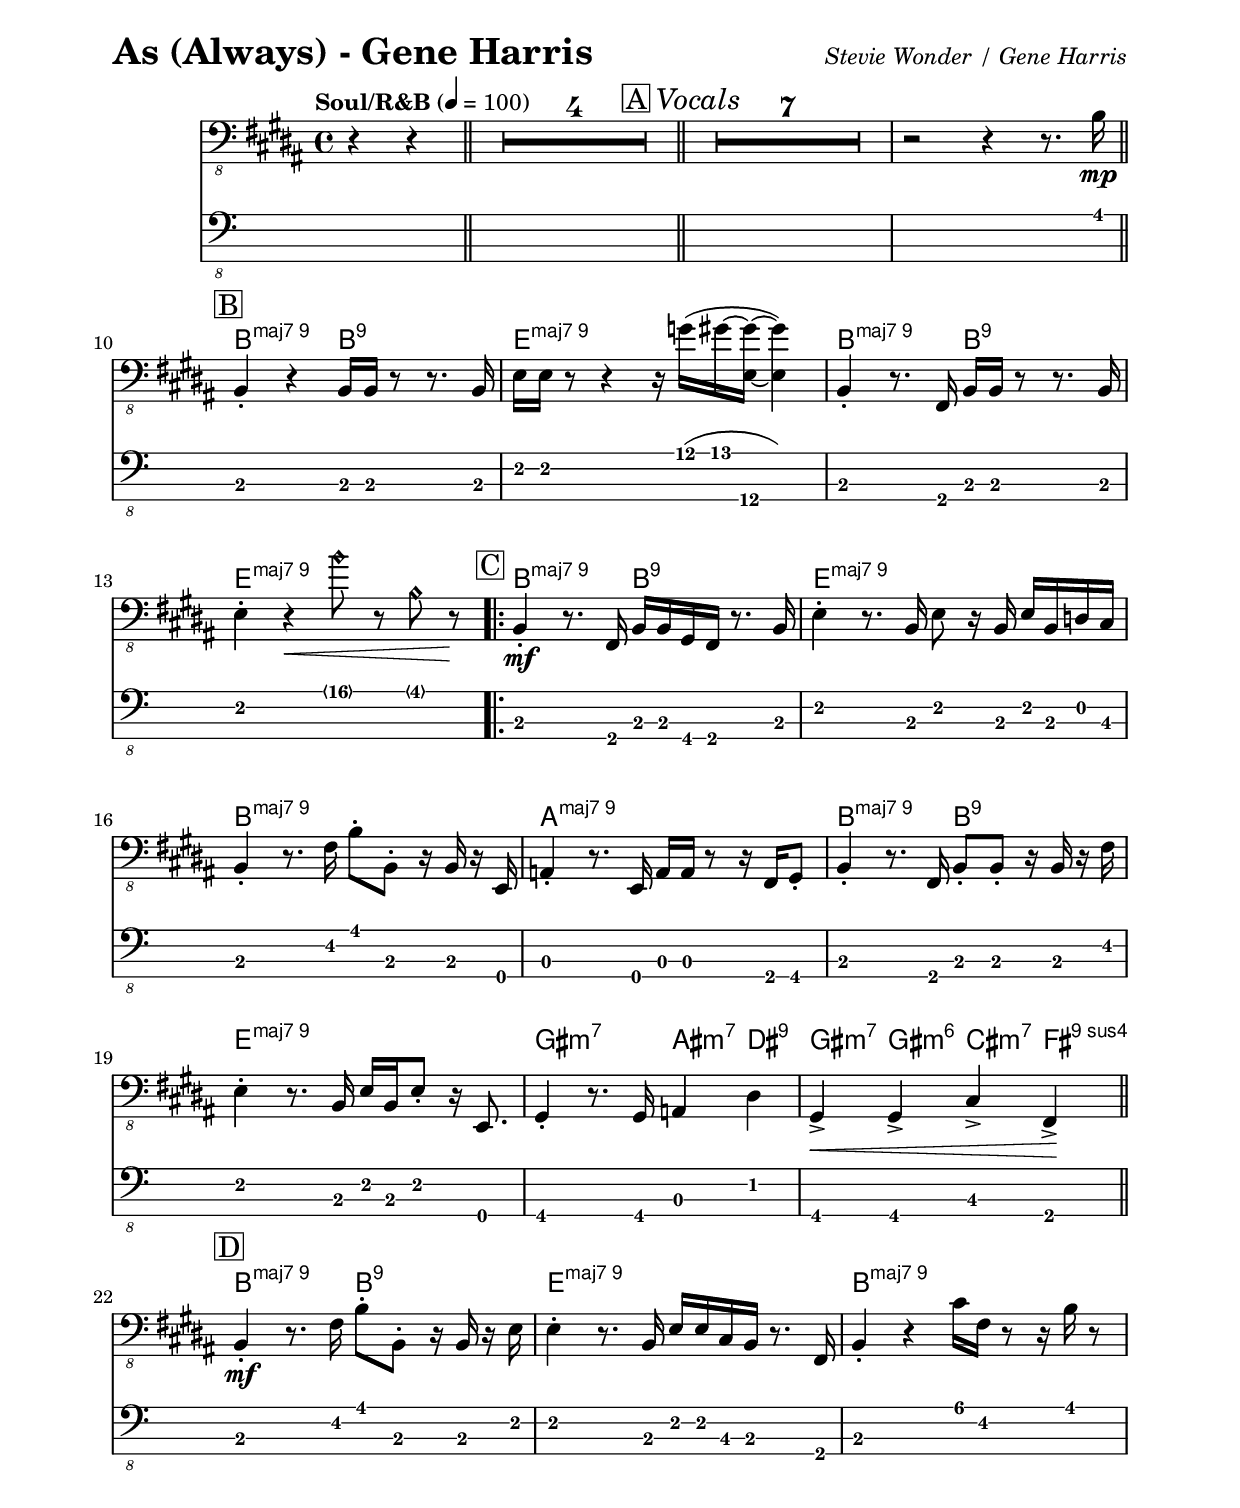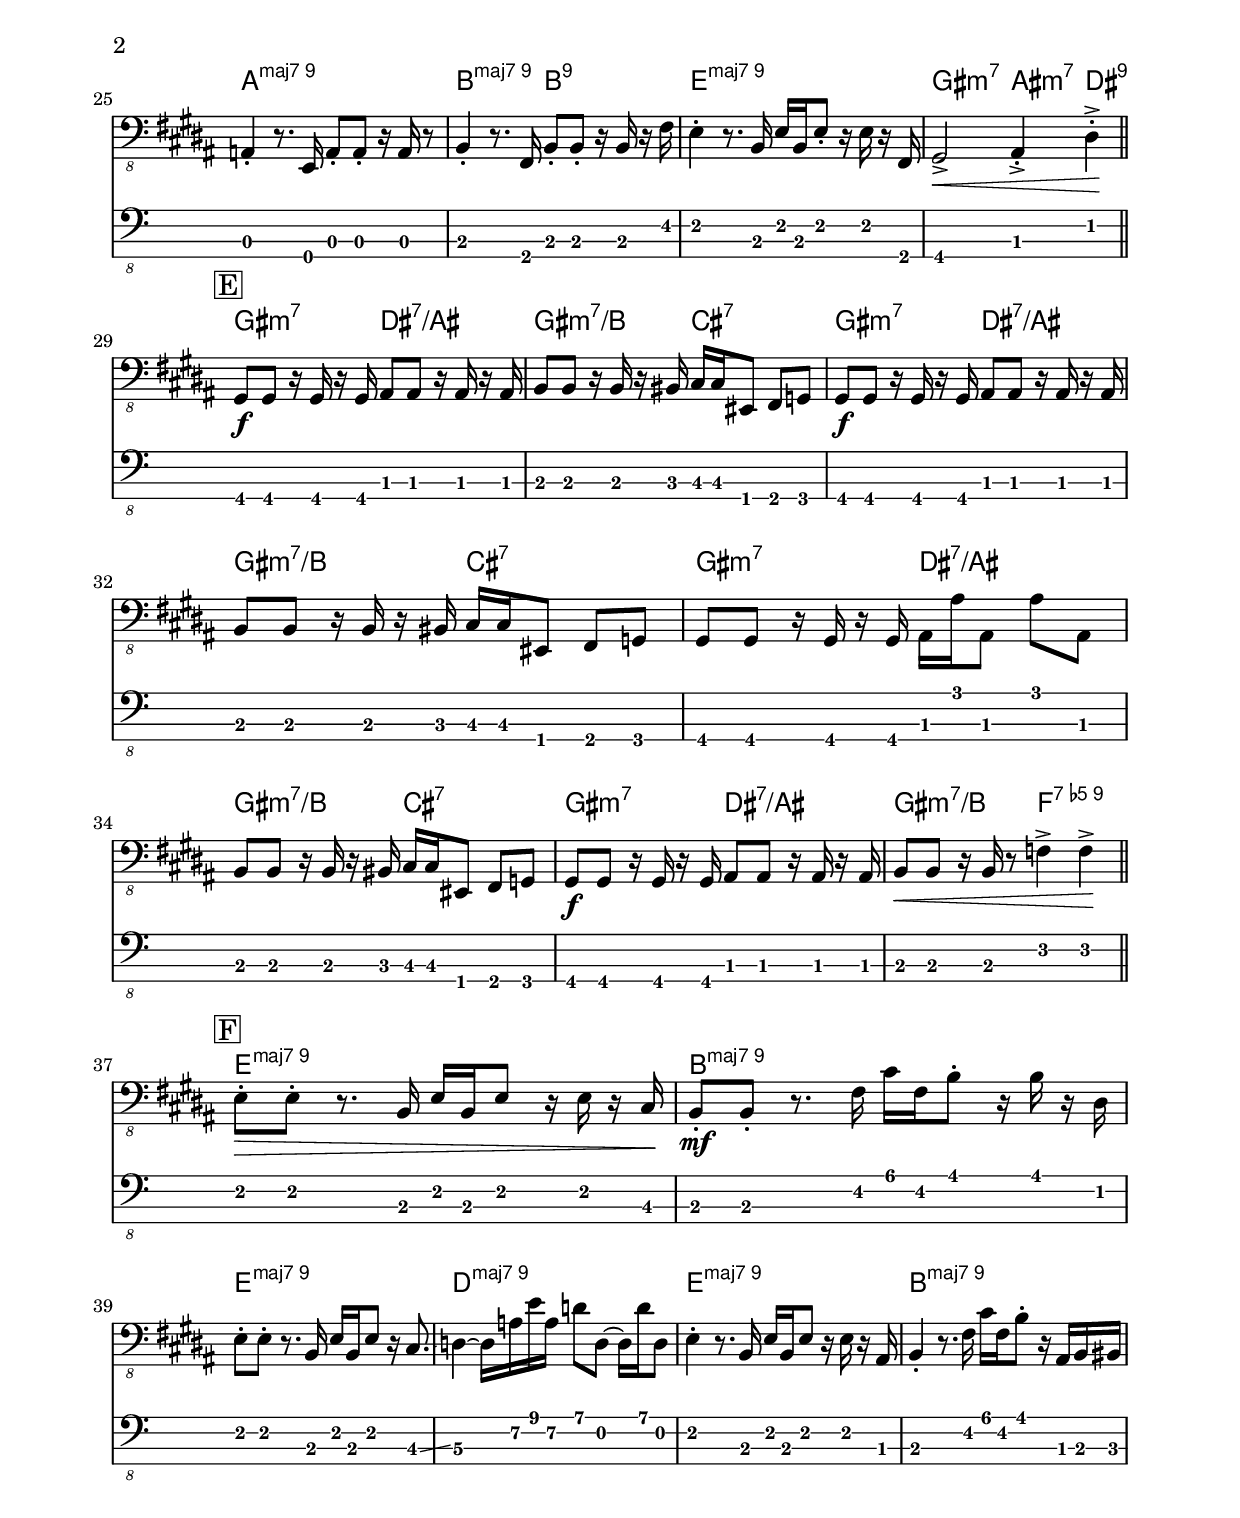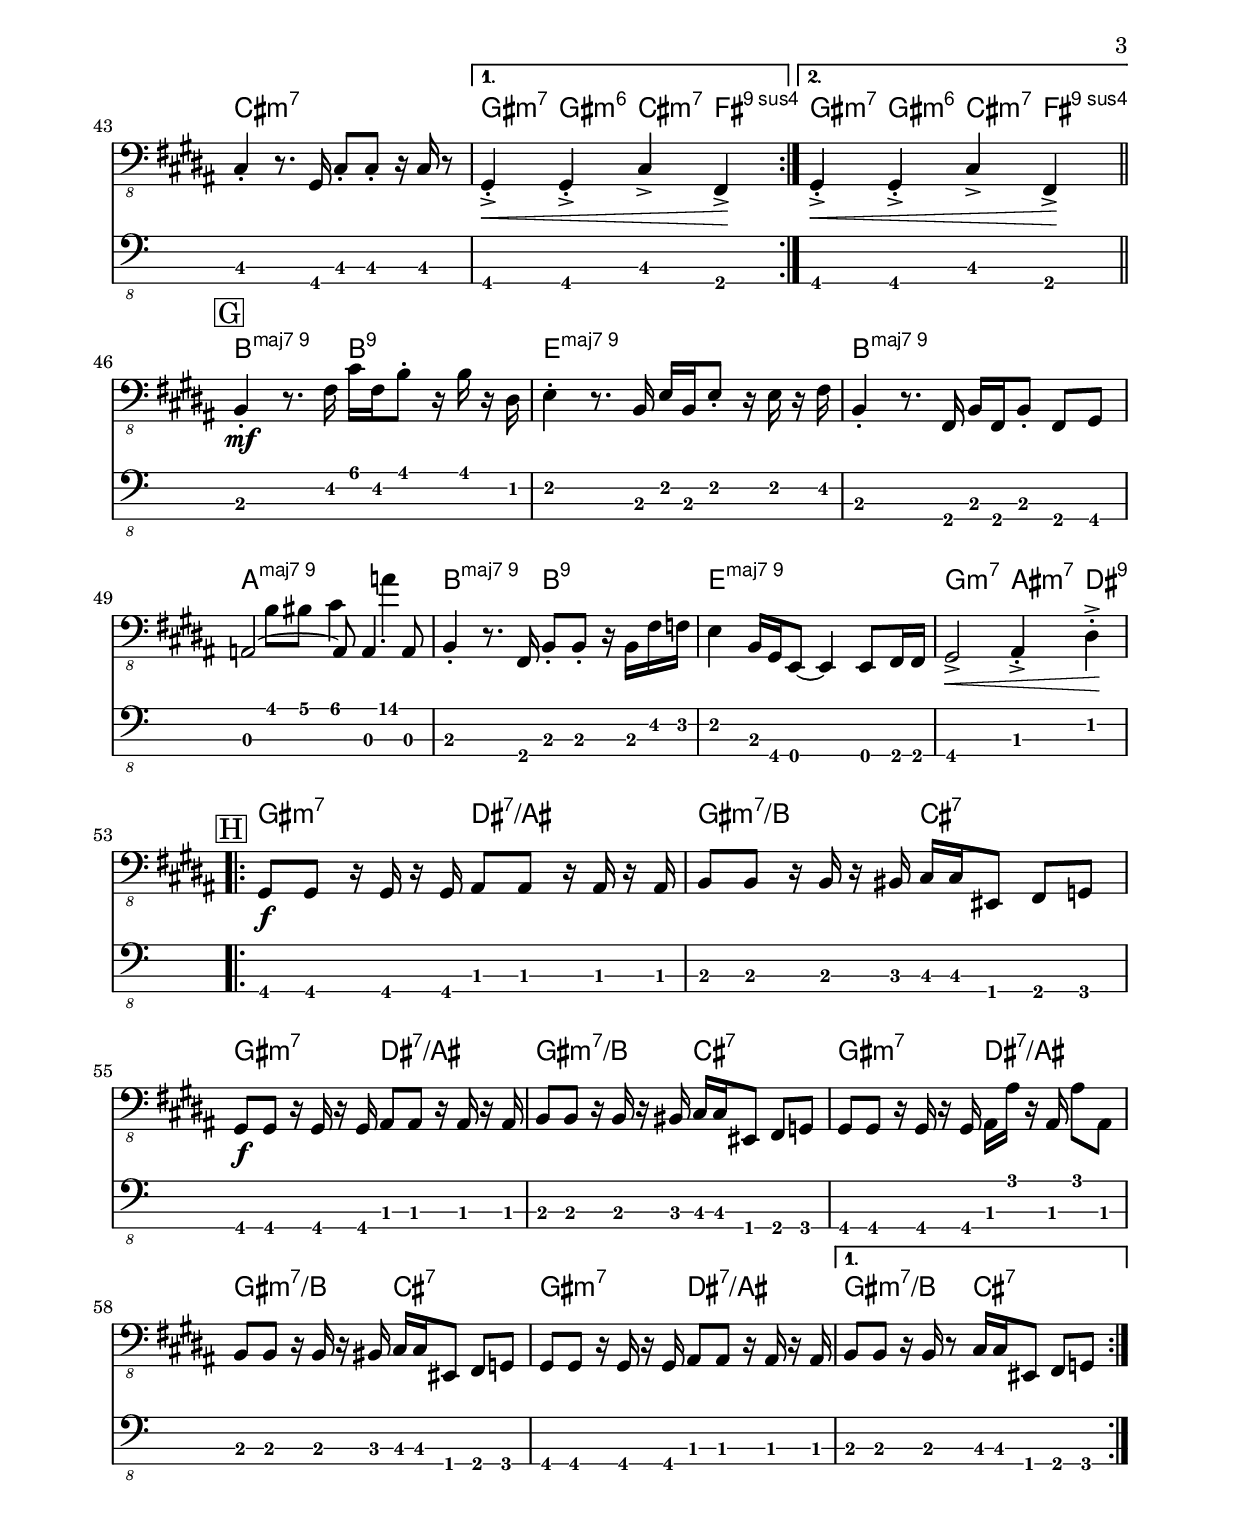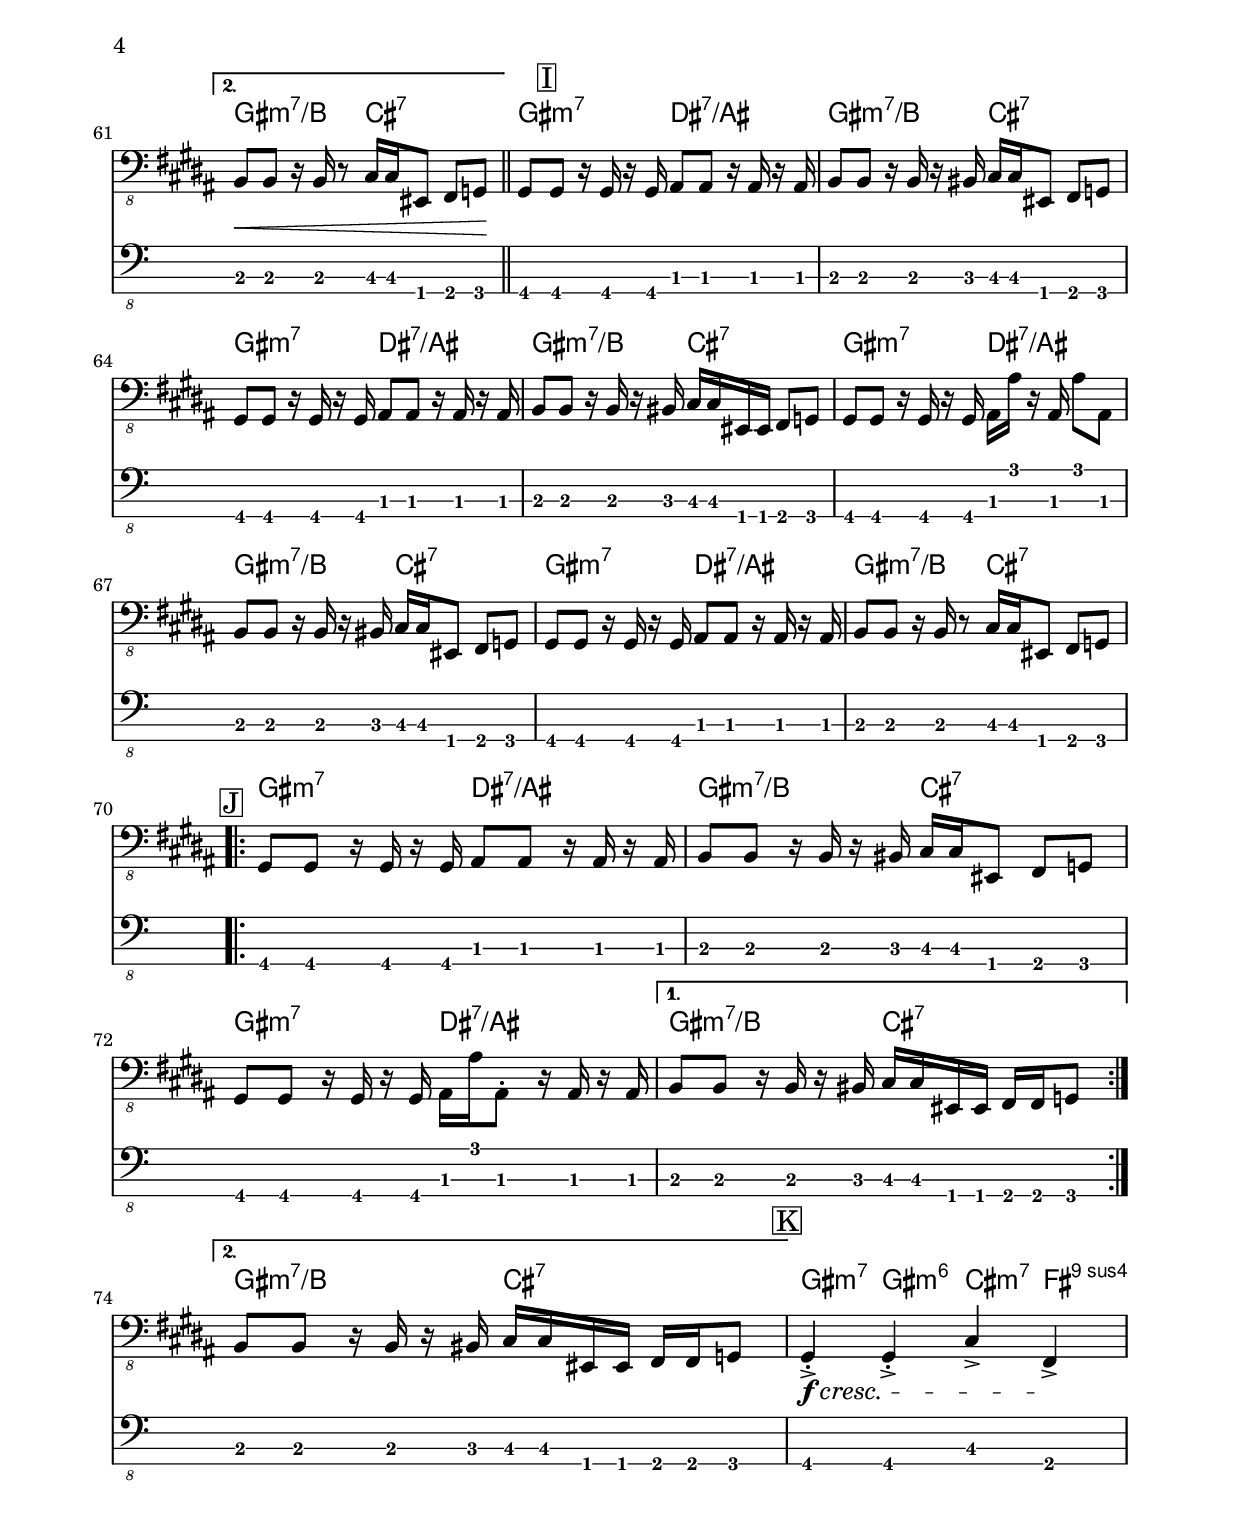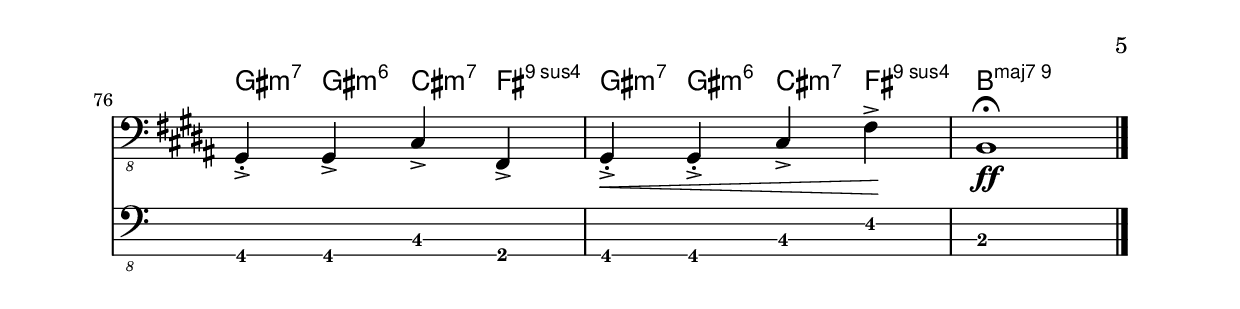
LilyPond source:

% LilyBin

\version "2.18.0"
\include "english.ly"
\include "articulate.ly"

\header {
  piece = \markup { \fontsize #4 \bold "As (Always) - Gene Harris" }
  opus = \markup { \italic "Stevie Wonder / Gene Harris" }
}

\paper { 
  left-margin = 0.75\in
  right-margin = 0.75\in
  top-margin = 1\in
  bottom-margin = 1\in
}

cbreak = { 
  \break
} 

sbreak = { \break }

global = {
  \tempo "Soul/R&B" 4 = 100
  \time 4/4
  %\compressFullBarRests
  %\override MultiMeasureRest.expand-limit = #2
}

my_notes = \relative c {
  \clef "bass_8"
  \key b \major

  \partial 2 r4 r4 \bar "||" 
  \compressMMRests { \override MultiMeasureRest.expand-limit = #3 R1*4 } \bar "||"
  
  %% A
  \mark \markup { \box A \italic { Vocals } } 
  \compressMMRests { \override MultiMeasureRest.expand-limit = #3 R1*7 } |
  
  r2 r4 r8. b16 \mp \bar "||"               
  
  %% B
  \sbreak
  \mark \markup { \box B }
  \set Score.currentBarNumber = #10
  b,4-. r4 b16 b16 r8 r8. b16 | 
  e16 e16 r8 r4 r16 g'16 (gs16 ~ <e, gs'>16 ~ <e gs'>4) |
  b-. r8. fs16 b b r8 r8. b16 |
  e4-. r4 \< b''8\harmonic r8 b,8\harmonic r8 \! |
  
  \repeat volta 2 {
    %% C
    \mark \markup { \box C }
    b,4-. \mf r8. fs16 b b gs fs r8. b16 |
    e4-. r8. b16 e8 r16 b e b d cs |
    b4-. r8. fs'16 b8-. b,-. r16 b r e, |
    a4-. r8. e16 a16 a r8 r16 fs gs8-. |
    b4-. r8. fs16 b8-. b8-. r16 b r fs' |
    e4-. r8. b16 e b e8-. r16 e,8. |
    gs4-. r8. gs16 a4 ds4 | 
    gs,4-> \< gs4-> cs4-> fs,4-> \! \bar "||"
    
    %% D
    \mark \markup { \box D }
    b4-. \mf r8. fs'16 b8-. b,-. r16 b r e |
    e4-. r8. b16 e e cs b r8. fs16 |
    b4-. r4 cs'16 fs, r8 r16 b16 r8 |
    a,4-. r8. e16 a8-. a8-. r16 a16 r8 |
    b4-. r8. fs16 b8-. b8-. r16 b16 r16 fs'16 |
    e4-. r8. b16 e16 b e8-. r16 e r fs,16 |
    gs2-> \< as4->-. ds4->-. \! \bar "||"
    
    %% E
    \sbreak
    \mark \markup { \box E }
    gs,8 \f gs r16 gs r gs as8 as r16 as r as | 
    b8 b r16 b r bs16 cs cs es,8 fs g |
    gs8 \f gs r16 gs r gs as8 as r16 as r as | 
    b8 b r16 b r bs16 cs cs es,8 fs g |
    gs8 gs r16 gs r gs as as' as,8 as' as, |
    \cbreak
    b8 b r16 b r bs16 cs cs es,8 fs g |
    gs8 \f gs r16 gs r gs as8 as r16 as r as
    b8 \< b r16 b r8 f'4-> f4-> \! \bar "||"
    
    %% F
    \sbreak
    \mark \markup { \box F }
    e8-. \> e8-. r8. b16 e b e8 r16 e r cs \! |
    b8-. \mf b8-. r8. fs'16 cs' fs,16 b8-. r16 b r ds, |
    e8-. e8-. r8. b16 e b e8 r16 cs8. \glissando |
    d4\3 ~ d16 a'\2 e' a,\2 d8 d,8 ~ d16 d' d,8 |
    e4-. r8. b16 e b e8 r16 e r as, |
    b4-. r8. fs'16 cs' fs, b8-. r16 as, b bs |
    cs4-. r8. gs16 cs8-. cs8-. r16 cs r8 |   
  } \alternative {
    {
      gs4-.-> \< gs4-.-> cs-> fs,-> \! | 
    }
    {
      gs4-.-> \< gs4-.-> cs-> fs,-> \! \bar "||"
    }
  }
   
  %% G
  \sbreak
  \mark \markup { \box G }
  b4-. \mf r8. fs'16 cs' fs, b8-. r16 b r ds, |
  e4-. r8. b16 e b e8-. r16 e r fs |
  b,4-. r8. fs16 b fs b8-. fs gs |
  << { a2 ~ a8 a4 a8 } \\ { s4 b'8 bs8 cs4 a'4-. } >> |
  b,,4-. r8. fs16 b8-. b8-. r16 b fs' f |
  e4 b16 gs e8 ~ e4 e8 fs16 fs | gs2-> \< as4-.-> ds-.-> \! |
  
  %% H
  \sbreak
  \repeat volta 2 {
    \mark \markup { \box H }
    gs,8 \f gs r16 gs r gs as8 as r16 as r as | 
    b8 b r16 b r bs16 cs cs es,8 fs g |
    gs8 \f gs r16 gs r gs as8 as r16 as r as |
    b8 b r16 b r bs16 cs cs es,8 fs g |
    gs8 gs r16 gs r gs as as' r as, as'8 as, |
    \cbreak
    b8 b r16 b r bs cs cs es,8 fs g |
    gs8 gs r16 gs r gs as8 as r16 as r as | 
  } \alternative {
    {
      b8 b r16 b r8 cs16 cs es,8 fs g |
    }
    {
      b8 \< b r16 b r8 cs16 cs es,8 fs g \! |
    }
  }
  
  %%\sbreak
  gs8 \mark \markup { \box I } gs r16 gs r gs as8 as r16 as r as | 
  b8 b r16 b r bs16 cs cs es,8 fs g |
  gs8 gs r16 gs r gs as8 as r16 as r as | 
  b8 b r16 b r bs16 cs cs es, es fs8 g |
  gs8 gs r16 gs r gs as as' r as, as'8 as, |
  b8 b r16 b r bs16 cs cs es,8 fs g |
  gs8 gs r16 gs r gs as8 as r16 as r as |
  b8 b r16 b r8 cs16 cs es,8 fs g |
  
  \repeat volta 2 {
    \mark \markup { \box J }
    gs8 gs r16 gs r gs as8 as r16 as r as |
    b8 b r16 b r bs16 cs cs es,8 fs g |
    gs8 gs r16 gs r gs as16 as'16 as,8-. r16 as r as |
  } \alternative {
    {
      %% For more solos
      b8 b r16 b r bs16 cs cs es, es fs fs g8 |
    }
    {
      %% Last X
      b8 b r16 b r bs16 cs cs es, es fs fs g8 |
    }
  }
  
  %%\sbreak
  \mark \markup { \box K }
  gs4-.-> \f \cresc gs4-.-> cs-> fs,->  \! |
  gs4-.-> gs4-> cs-> fs,-> |
  gs4-.-> \< gs4-.-> cs-> fs-> \! |
  b,1 \fermata \ff \bar "|."
}

my_chords = \chordmode {
  \set majorSevenSymbol = \markup { maj7 }

  \partial 2 s4 s4 |
  s1*12 |
  
  %% B
  b2:maj9 b:9 | e1:maj9 | b2:maj9 b:9 | e1:maj9
  
  \repeat volta 2 {
    %% C
    b2:maj9 b:9 | e1:maj9 |
    b1:maj9 | a:maj9 | b2:maj9 b:9 |
    e1:maj9 | gs2:m7 as4:m7 ds:9 | 
    gs4:m7 gs:m6 cs:m7 fs:9sus4 |
    
    %% D
    b2:maj9 b:9 | e1:maj9 | b1:maj9 |
    a1:maj9 | b2:maj9 b2:9 | e1:maj9 | gs2:min7 as4:min7 ds:9 
    
    %% E
    gs2:min7 ds:7/as | gs2:m7/b cs:7 |
    gs2:min7 ds:7/as | gs2:m7/b cs:7 |
    gs2:min7 ds:7/as | gs2:m7/b cs:7 |
    gs2:min7 ds:7/as | gs2:min7/b f:9.5- |
    
    %% F
    e1:maj9 | b:maj9 | e:maj9 | 
    d:maj9 | e:maj9 | b:maj9 |
    cs1:min7 | 
  } \alternative {
    {
      gs4:min7 gs:min6 cs:min7 fs:9sus4 |
    }
    {
      gs4:min7 gs:min6 cs:min7 fs:9sus4 |
    }
  }
  
  %% G
  b2:maj9 b:9 | e1:maj9 | b1:maj9 |
  a1:maj9 | b2:maj9 b:9 | e1:maj9 |
  g2:min7 as4:min7 ds:9 |
  
  %% H
  \repeat volta 2 {
    gs2:min7 ds:7/as | gs2:m7/b cs:7 |
    gs2:min7 ds:7/as | gs2:m7/b cs:7 |
    gs2:min7 ds:7/as | gs2:m7/b cs:7 |
    gs2:min7 ds:7/as |
  } \alternative {
    {
      gs2:min7/b cs:7 |
    }
    {
      gs2:min7/b cs:7 \bar "||"
    }
  }
  
  %% I
  gs2:min7 ds:7/as | gs2:m7/b cs:7 |
  gs2:min7 ds:7/as | gs2:m7/b cs:7 |
  gs2:min7 ds:7/as | gs2:m7/b cs:7 |
  gs2:min7 ds:7/as | gs2:m7/b cs:7 |

  \repeat volta 2 {
    %% J
    gs2:min7 ds:7/as | gs2:m7/b cs:7 |
    gs2:min7 ds:7/as |
  } \alternative {
    {
      %% For more solos
      gs2:m7/b cs:7 |
    }
    {
      %% Last X
      gs2:m7/b cs:7 |
    }
  }
  
  %% K
  gs4:m7 gs:m6 cs:m7 fs:9sus4 |
  gs4:m7 gs:m6 cs:m7 fs:9sus4 |
  gs4:m7 gs:m6 cs:m7 fs:9sus4 |
  b1:maj9
}

my_music = <<
  \new ChordNames {
    \set ChordNames.midiInstrument = "percussive organ"
    \set ChordNames.midiMaximumVolume = #0.2
    \set chordChanges = ##t
    \global
    \my_chords
  }
  \new Staff {
    \set Staff.midiInstrument = #"electric bass (finger)"
    \set Staff.midiMinimumVolume = #0.7
    \set Staff.midiMaximumVolume = #0.95
    \global
    \my_notes
  }
  \tag #'scoreOnly
  \new TabStaff
    \with { stringTunings = #bass-tuning } 
  { 
    %%\set TabStaff.minimumFret = #3f
    \set TabStaff.restrainOpenStrings = ##t
    \global
    \my_notes
  }
>>
  
\score {
  \removeWithTag #'midiOnly \my_music
  \layout {
    \context {
      \Score \override StringNumber #'stencil = ##f 
    }
  }
}

\score {
  \articulate
  \removeWithTag #'scoreOnly \unfoldRepeats \my_music
  \midi {}
}
